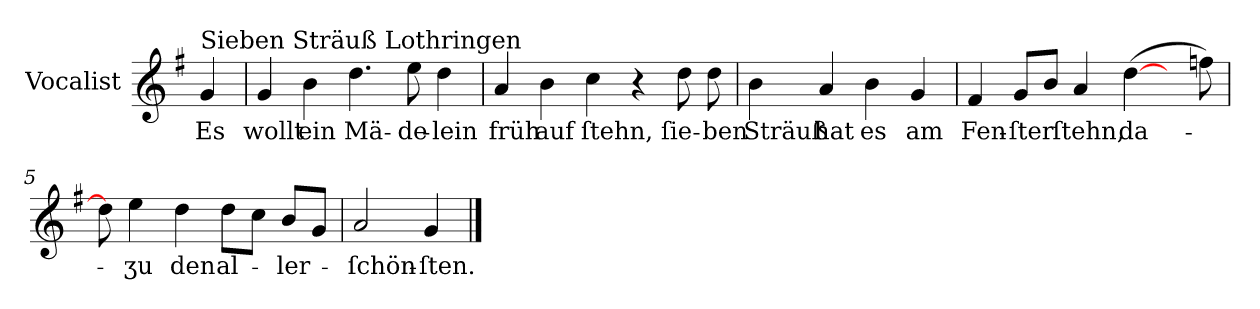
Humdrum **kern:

**kern	**text
*part1	*part1
*staff1	*staff1
*I"Vocalist	*
*k[f#]	*
*G:	*
=	=
!LO:TX:a:t=Sieben Sträuß Lothringen	!
4g	Es
=1	=1
4g	wollt
4b	ein
4.dd	Mä-
8ee	-de-
4dd	-lein
=2	=2
4a	früh
4b	auf
4cc	ſtehn,
4r	.
8dd	ſie-
8dd	-ben
=3	=3
4b	Sträuß
4a	hat
4b	es
4g	am
=4	=4
4f#	Fen-
8gL	-ſter
8bJ	.
4a	ſtehn,
([4dd	da-
8ryy	.
8ffn)	.
=5	=5
8dd]	.
4ee	-ʒu
4dd	den
8ddL	al-
8ccJ	.
8bL	-ler-
8gJ	.
=6	=6
2a	-ſchön-
4g	-ſten.
==	==
*-	*-
